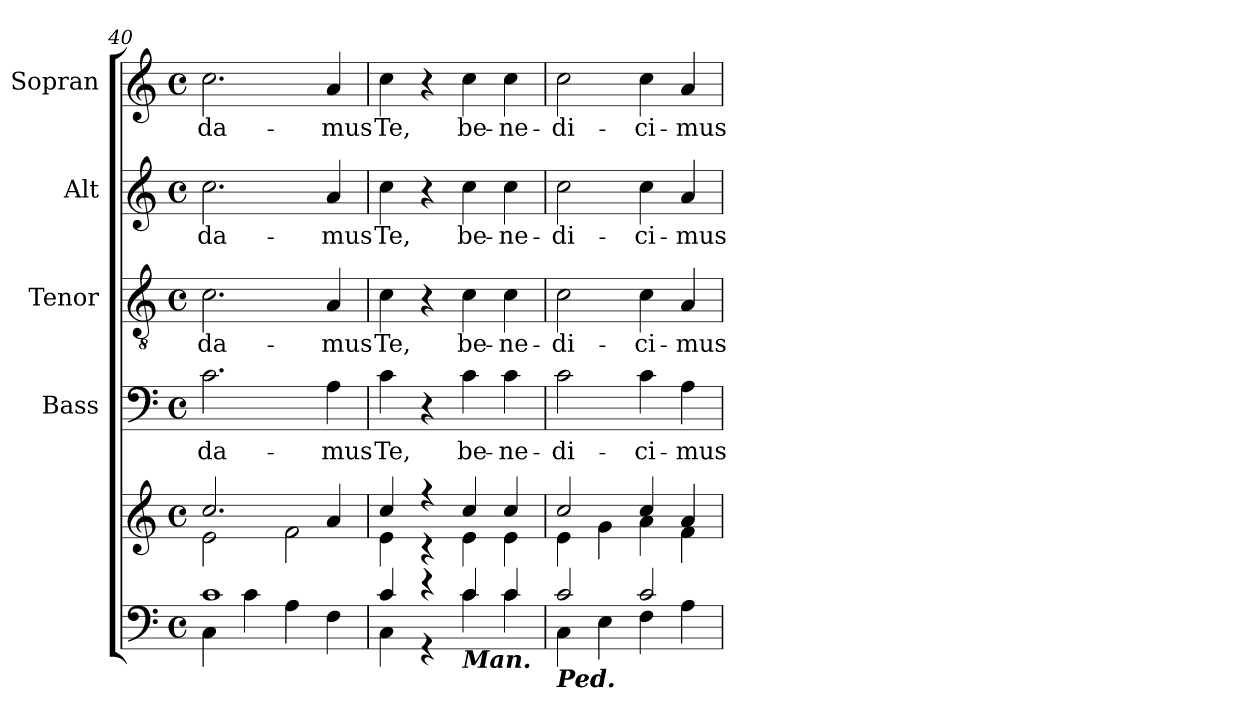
**kern	**kern	**kern	**text	**kern	**text	**kern	**text	**kern	**text
*part5	*part5	*part4	*part4	*part3	*part3	*part2	*part2	*part1	*part1
*staff6	*staff5	*staff4	*staff4	*staff3	*staff3	*staff2	*staff2	*staff1	*staff1
*	*	*I"Bass	*	*I"Tenor	*	*I"Alt	*	*I"Sopran	*
*	*	*I'B.	*	*I'T.	*	*I'A.	*	*I'S.	*
*clefF4	*clefG2	*clefF4	*	*clefGv2	*	*clefG2	*	*clefG2	*
*k[]	*k[]	*k[]	*	*k[]	*	*k[]	*	*k[]	*
*C:	*C:	*C:	*	*C:	*	*C:	*	*C:	*
*M4/4	*M4/4	*M4/4	*	*M4/4	*	*M4/4	*	*M4/4	*
*met(c)	*met(c)	*met(c)	*	*met(c)	*	*met(c)	*	*met(c)	*
=40	=40	=40	=40	=40	=40	=40	=40	=40	=40
*^	*^	*	*	*	*	*	*	*	*
!	!	!	!	!	!LO:LY:b	!	!LO:LY:b	!	!LO:LY:b	!	!LO:LY:b
1c	4C\	2.cc/	2e\	2.c\	-da-	2.c\	-da-	2.cc\	-da-	2.cc\	-da-
.	4c\	.	.	.	.	.	.	.	.	.	.
.	4A\	.	2f\	.	.	.	.	.	.	.	.
!	!	!	!	!	!LO:LY:b	!	!LO:LY:b	!	!LO:LY:b	!	!LO:LY:b
.	4F\	4a/	.	4A\	-mus	4A/	-mus	4a/	-mus	4a/	-mus
!!LO:PB:g=z
=41	=41	=41	=41	=41	=41	=41	=41	=41	=41	=41	=41
!	!	!	!	!	!LO:LY:b	!	!LO:LY:b	!	!LO:LY:b	!	!LO:LY:b
4c/	4C\	4cc/	4e\	4c\	Te,	4c\	Te,	4cc\	Te,	4cc\	Te,
4r	4r	4r	4r	4r	.	4r	.	4r	.	4r	.
!LO:TX:b:Bi:t=Man.	!	!	!	!	!	!	!	!	!	!	!
!	!	!	!	!	!LO:LY:b	!	!LO:LY:b	!	!LO:LY:b	!	!LO:LY:b
4c/	4c\	4cc/	4e\	4c\	be-	4c\	be-	4cc\	be-	4cc\	be-
!	!	!	!	!	!LO:LY:b	!	!LO:LY:b	!	!LO:LY:b	!	!LO:LY:b
4c/	4c\	4cc/	4e\	4c\	-ne-	4c\	-ne-	4cc\	-ne-	4cc\	-ne-
=42	=42	=42	=42	=42	=42	=42	=42	=42	=42	=42	=42
!LO:TX:b:Bi:t=Ped.	!	!	!	!	!	!	!	!	!	!	!
!	!	!	!	!	!LO:LY:b	!	!LO:LY:b	!	!LO:LY:b	!	!LO:LY:b
2c/	4C\	2cc/	4e\	2c\	-di-	2c\	-di-	2cc\	-di-	2cc\	-di-
.	4E\	.	4g\	.	.	.	.	.	.	.	.
!	!	!	!	!	!LO:LY:b	!	!LO:LY:b	!	!LO:LY:b	!	!LO:LY:b
2c/	4F\	4cc/	4a\	4c\	-ci-	4c\	-ci-	4cc\	-ci-	4cc\	-ci-
!	!	!	!	!	!LO:LY:b	!	!LO:LY:b	!	!LO:LY:b	!	!LO:LY:b
.	4A\	4a/	4f\	4A\	-mus	4A/	-mus	4a/	-mus	4a/	-mus
*v	*v	*	*	*	*	*	*	*	*	*	*
*	*v	*v	*	*	*	*	*	*	*	*
=	=	=	=	=	=	=	=	=	=
*-	*-	*-	*-	*-	*-	*-	*-	*-	*-
